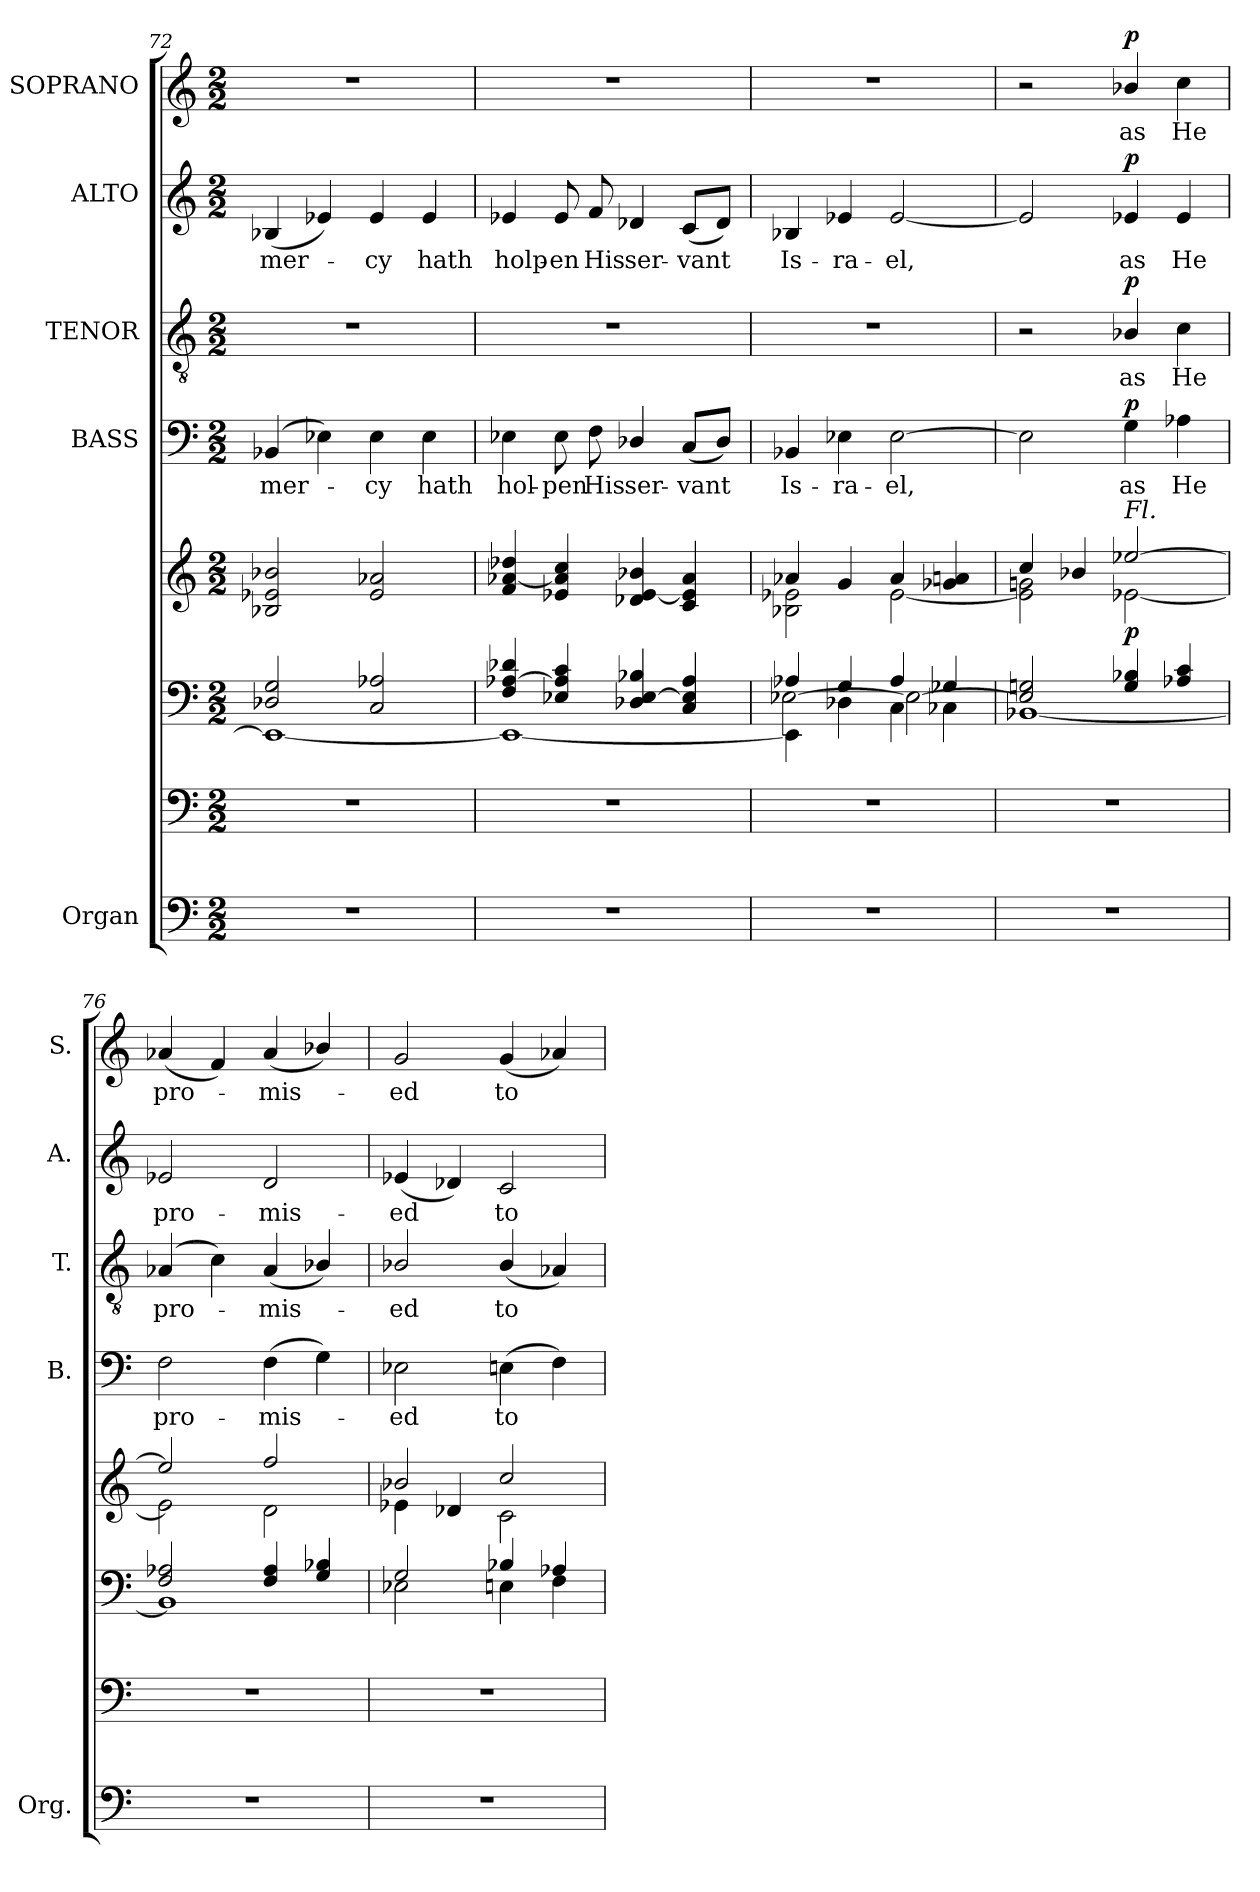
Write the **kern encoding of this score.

**kern	**kern	**kern	**kern	**dynam	**kern	**text	**dynam	**kern	**text	**dynam	**kern	**text	**dynam	**kern	**text	**dynam
*part5	*part5	*part5	*part5	*part5	*part4	*part4	*part4	*part3	*part3	*part3	*part2	*part2	*part2	*part1	*part1	*part1
*staff8	*staff7	*staff6	*staff5	*staff5/6/7/8	*staff4	*staff4	*staff4	*staff3	*staff3	*staff3	*staff2	*staff2	*staff2	*staff1	*staff1	*staff1
*I"Organ	*	*	*	*	*I"BASS	*	*	*I"TENOR	*	*	*I"ALTO	*	*	*I"SOPRANO	*	*
*I'Org.	*	*	*	*	*I'B.	*	*	*I'T.	*	*	*I'A.	*	*	*I'S.	*	*
*clefF4	*clefF4	*clefF4	*clefG2	*	*clefF4	*	*	*clefGv2	*	*	*clefG2	*	*	*clefG2	*	*
*	*	*	*	*	*	*	*	*ITrd7c12	*	*	*	*	*	*	*	*
*k[]	*k[]	*k[]	*k[]	*	*k[]	*	*	*k[]	*	*	*k[]	*	*	*k[]	*	*
*C:	*C:	*C:	*C:	*	*C:	*	*	*C:	*	*	*C:	*	*	*C:	*	*
*M2/2	*M2/2	*M2/2	*M2/2	*	*M2/2	*	*	*M2/2	*	*	*M2/2	*	*	*M2/2	*	*
=72	=72	=72	=72	=72	=72	=72	=72	=72	=72	=72	=72	=72	=72	=72	=72	=72
*	*	*^	*	*	*	*	*	*	*	*	*	*	*	*	*	*
!	!	!	!	!	!	!	!LO:LY:b:color=#000000	!	!	!	!	!	!	!	!	!	!
!	!	!	!	!	!	!	!	!	!	!	!	!	!LO:LY:b:color=#000000	!	!	!	!
1r	1r	2D-Xi/ 2Gi	1EE-i_	2B-i/ 2e-i 2b-i	.	(4BB-i/	mer-	.	1r	.	.	(4B-i/	mer-	.	1r	.	.
.	.	.	.	.	.	4E-i\)	.	.	.	.	.	4e-i/)	.	.	.	.	.
!	!	!	!	!	!	!	!LO:LY:b:color=#000000	!	!	!	!	!	!	!	!	!	!
!	!	!	!	!	!	!	!	!	!	!	!	!	!LO:LY:b:color=#000000	!	!	!	!
.	.	2Ci/ 2A-Xi	.	2e-i/ 2a-Xi	.	4E-i\	-cy	.	.	.	.	4e-i/	-cy	.	.	.	.
!	!	!	!	!	!	!	!LO:LY:b:color=#000000	!	!	!	!	!	!	!	!	!	!
!	!	!	!	!	!	!	!	!	!	!	!	!	!LO:LY:b:color=#000000	!	!	!	!
.	.	.	.	.	.	4E-i\	hath	.	.	.	.	4e-i/	hath	.	.	.	.
!!LO:PB:g=z
=73	=73	=73	=73	=73	=73	=73	=73	=73	=73	=73	=73	=73	=73	=73	=73	=73	=73
!	!	!	!	!	!	!	!LO:LY:b:color=#000000	!	!	!	!	!	!	!	!	!	!
!	!	!	!	!	!	!	!	!	!	!	!	!	!LO:LY:b:color=#000000	!	!	!	!
1r	1r	4Fi/ [4A-Xi 4d-Xi	1EE-i_	4fi/ [4a-Xi 4dd-Xi	.	4E-i\	hol-	.	1r	.	.	4e-i/	holp-	.	1r	.	.
!	!	!	!	!	!	!	!LO:LY:b:color=#000000	!	!	!	!	!	!	!	!	!	!
!	!	!	!	!	!	!	!	!	!	!	!	!	!LO:LY:b:color=#000000	!	!	!	!
.	.	4E-i/ 4A-i] 4ci	.	4e-i/ 4a-i] 4cci	.	8E-i\	-pen	.	.	.	.	8e-i/	-en	.	.	.	.
!	!	!	!	!	!	!	!LO:LY:b:color=#000000	!	!	!	!	!	!	!	!	!	!
!	!	!	!	!	!	!	!	!	!	!	!	!	!LO:LY:b:color=#000000	!	!	!	!
.	.	.	.	.	.	8Fi\	His	.	.	.	.	8fi/	His	.	.	.	.
!	!	!	!	!	!	!	!LO:LY:b:color=#000000	!	!	!	!	!	!	!	!	!	!
!	!	!	!	!	!	!	!	!	!	!	!	!	!LO:LY:b:color=#000000	!	!	!	!
.	.	4D-Xi/ [4E-i 4B-i	.	4d-Xi/ [4e-i 4b-i	.	4D-Xi/	ser-	.	.	.	.	4d-Xi/	ser-	.	.	.	.
!	!	!	!	!	!	!	!LO:LY:b:color=#000000	!	!	!	!	!	!	!	!	!	!
!	!	!	!	!	!	!	!	!	!	!	!	!	!LO:LY:b:color=#000000	!	!	!	!
.	.	4Ci/ 4E-i] 4A-i	.	4ci/ 4e-i] 4a-i	.	(8Ci/L	-vant	.	.	.	.	(8ci/L	-vant	.	.	.	.
.	.	.	.	.	.	8D-i/J)	.	.	.	.	.	8d-i/J)	.	.	.	.	.
=74	=74	=74	=74	=74	=74	=74	=74	=74	=74	=74	=74	=74	=74	=74	=74	=74	=74
*	*	*	*^	*^	*	*	*	*	*	*	*	*	*	*	*	*	*
!	!	!	!	!	!	!	!	!	!LO:LY:b:color=#000000	!	!	!	!	!	!	!	!	!	!
!	!	!	!	!	!	!	!	!	!	!	!	!	!	!	!LO:LY:b:color=#000000	!	!	!	!
1r	1r	4A-Xi/	4EE-i\]	[2E-i\	4a-Xi/	2B-i\ 2e-i	.	4BB-i/	Is-	.	1r	.	.	4B-i/	Is-	.	1r	.	.
!	!	!	!	!	!	!	!	!	!LO:LY:b:color=#000000	!	!	!	!	!	!	!	!	!	!
!	!	!	!	!	!	!	!	!	!	!	!	!	!	!	!LO:LY:b:color=#000000	!	!	!	!
.	.	4Gi/	4D-Xi\	.	4gi/	.	.	4E-i\	-ra-	.	.	.	.	4e-i/	-ra-	.	.	.	.
!	!	!	!	!	!	!	!	!	!LO:LY:b:color=#000000	!	!	!	!	!	!	!	!	!	!
!	!	!	!	!	!	!	!	!	!	!	!	!	!	!	!LO:LY:b:color=#000000	!	!	!	!
.	.	4A-i/	4Ci\	2E-i\_	4a-i/	[2e-i\	.	[2E-i\	-el,	.	.	.	.	[2e-i/	-el,	.	.	.	.
.	.	4G-Xi/	4C-Xi\	.	4g-Xi/ 4ani	.	.	.	.	.	.	.	.	.	.	.	.	.	.
*	*	*	*v	*v	*	*	*	*	*	*	*	*	*	*	*	*	*	*	*
=75	=75	=75	=75	=75	=75	=75	=75	=75	=75	=75	=75	=75	=75	=75	=75	=75	=75	=75
1r	1r	2E-i/] 2Gni	[1BB-i	4cci/	2e-i\] 2gni	.	2E-i\]	.	.	2r	.	.	2e-i/]	.	.	2r	.	.
.	.	.	.	4b-i/	.	.	.	.	.	.	.	.	.	.	.	.	.	.
!	!	!	!	!	!	!	!	!LO:LY:b:color=#000000	!	!	!	!	!	!	!	!	!	!
!	!	!	!	!	!	!	!	!	!	!	!LO:LY:b:color=#000000	!	!	!	!	!	!	!
!	!	!	!	!	!	!	!	!	!	!	!	!	!	!LO:LY:b:color=#000000	!	!	!	!
!	!	!	!	!LO:TX:a:i:t=Fl.	!	!	!	!	!	!	!	!	!	!	!	!	!	!
!	!	!	!	!	!	!	!	!	!	!	!	!	!	!	!	!	!LO:LY:b:color=#000000	!
.	.	4Gi/ 4B-i	.	[2ee-i/	[2e-i\	p	4Gi\	as	p	4BB-i/	as	p	4e-i/	as	p	4b-i/	as	p
!	!	!	!	!	!	!	!	!LO:LY:b:color=#000000	!	!	!	!	!	!	!	!	!	!
!	!	!	!	!	!	!	!	!	!	!	!LO:LY:b:color=#000000	!	!	!	!	!	!	!
!	!	!	!	!	!	!	!	!	!	!	!	!	!	!LO:LY:b:color=#000000	!	!	!	!
!	!	!	!	!	!	!	!	!	!	!	!	!	!	!	!	!	!LO:LY:b:color=#000000	!
.	.	4A-Xi/ 4ci	.	.	.	.	4A-Xi\	He	.	4Ci\	He	.	4e-i/	He	.	4cci\	He	.
=76	=76	=76	=76	=76	=76	=76	=76	=76	=76	=76	=76	=76	=76	=76	=76	=76	=76	=76
!	!	!	!	!	!	!	!	!LO:LY:b:color=#000000	!	!	!	!	!	!	!	!	!	!
!	!	!	!	!	!	!	!	!	!	!	!LO:LY:b:color=#000000	!	!	!	!	!	!	!
!	!	!	!	!	!	!	!	!	!	!	!	!	!	!LO:LY:b:color=#000000	!	!	!	!
!	!	!	!	!	!	!	!	!	!	!	!	!	!	!	!	!	!LO:LY:b:color=#000000	!
1r	1r	2Fi/ 2A-Xi	1BB-i]	2ee-i/]	2e-i\]	.	2Fi\	pro-	.	(4AA-Xi/	pro-	.	2e-i/	pro-	.	(4a-Xi/	pro-	.
.	.	.	.	.	.	.	.	.	.	4Ci\)	.	.	.	.	.	4fi/)	.	.
!	!	!	!	!	!	!	!	!LO:LY:b:color=#000000	!	!	!	!	!	!	!	!	!	!
!	!	!	!	!	!	!	!	!	!	!	!LO:LY:b:color=#000000	!	!	!	!	!	!	!
!	!	!	!	!	!	!	!	!	!	!	!	!	!	!LO:LY:b:color=#000000	!	!	!	!
!	!	!	!	!	!	!	!	!	!	!	!	!	!	!	!	!	!LO:LY:b:color=#000000	!
.	.	4Fi/ 4A-i	.	2ffi/	2di\	.	(4Fi\	-mis-	.	(4AA-i/	-mis-	.	2di/	-mis-	.	(4a-i/	-mis-	.
.	.	4Gi/ 4B-i	.	.	.	.	4Gi\)	.	.	4BB-i/)	.	.	.	.	.	4b-i/)	.	.
=77	=77	=77	=77	=77	=77	=77	=77	=77	=77	=77	=77	=77	=77	=77	=77	=77	=77	=77
!	!	!	!	!	!	!	!	!LO:LY:b:color=#000000	!	!	!	!	!	!	!	!	!	!
!	!	!	!	!	!	!	!	!	!	!	!LO:LY:b:color=#000000	!	!	!	!	!	!	!
!	!	!	!	!	!	!	!	!	!	!	!	!	!	!LO:LY:b:color=#000000	!	!	!	!
!	!	!	!	!	!	!	!	!	!	!	!	!	!	!	!	!	!LO:LY:b:color=#000000	!
1r	1r	2Gi/	2E-i\	2b-i/	4e-i\	.	2E-i\	-ed	.	2BB-i/	-ed	.	(4e-i/	-ed	.	2gi/	-ed	.
.	.	.	.	.	4d-Xi/	.	.	.	.	.	.	.	4d-Xi/)	.	.	.	.	.
!	!	!	!	!	!	!	!	!LO:LY:b:color=#000000	!	!	!	!	!	!	!	!	!	!
!	!	!	!	!	!	!	!	!	!	!	!LO:LY:b:color=#000000	!	!	!	!	!	!	!
!	!	!	!	!	!	!	!	!	!	!	!	!	!	!LO:LY:b:color=#000000	!	!	!	!
!	!	!	!	!	!	!	!	!	!	!	!	!	!	!	!	!	!LO:LY:b:color=#000000	!
.	.	4B-i/	4Eni\	2cci/	2ci\	.	(4Eni\	to	.	(4BB-i/	to	.	2ci/	to	.	(4gi/	to	.
.	.	4A-Xi/	4Fi\	.	.	.	4Fi\)	.	.	4AA-Xi/)	.	.	.	.	.	4a-Xi/)	.	.
*	*	*v	*v	*	*	*	*	*	*	*	*	*	*	*	*	*	*	*
*	*	*	*v	*v	*	*	*	*	*	*	*	*	*	*	*	*	*
=	=	=	=	=	=	=	=	=	=	=	=	=	=	=	=	=
*-	*-	*-	*-	*-	*-	*-	*-	*-	*-	*-	*-	*-	*-	*-	*-	*-
